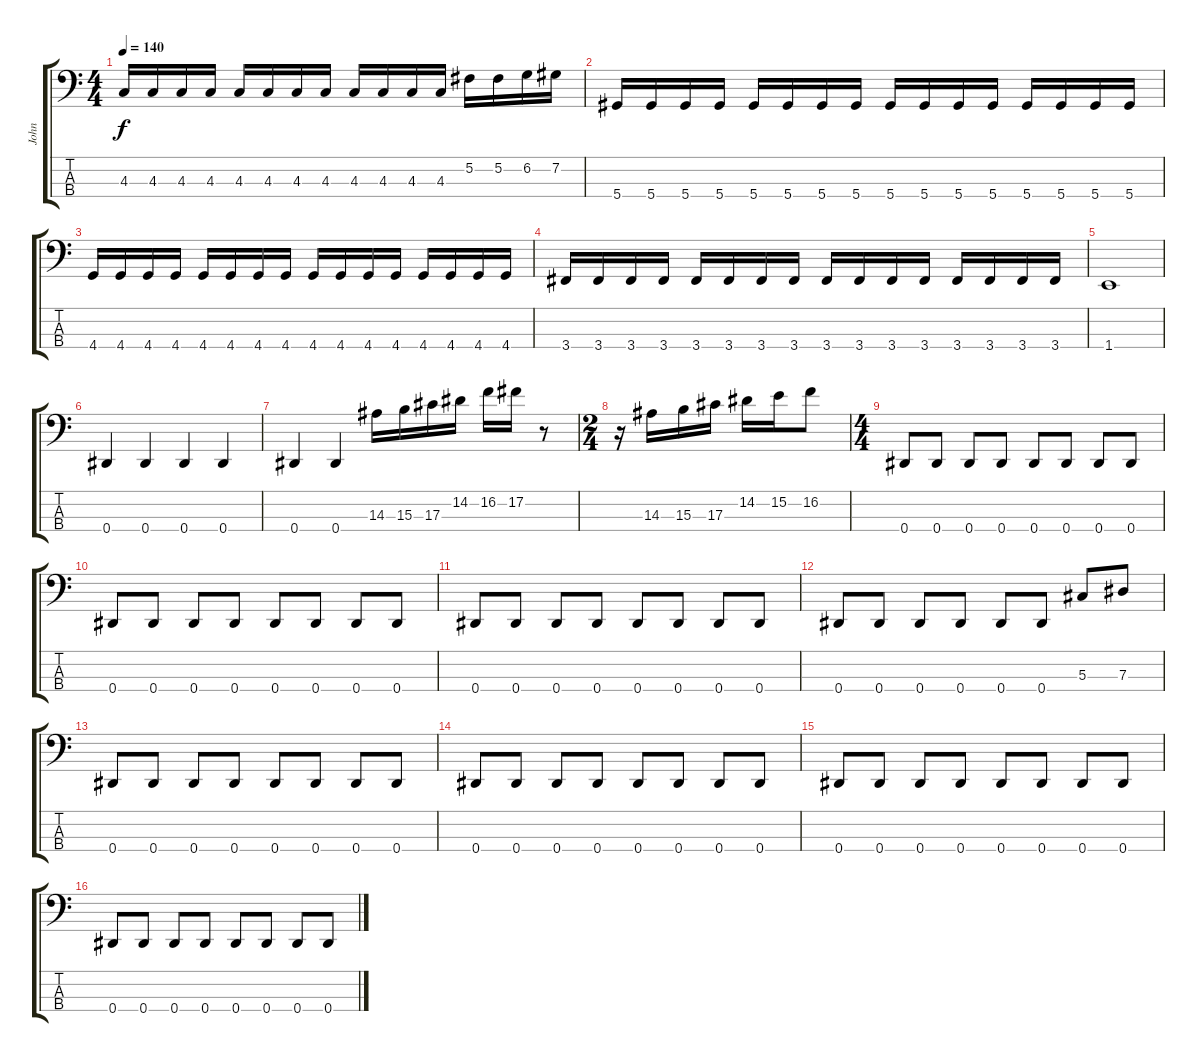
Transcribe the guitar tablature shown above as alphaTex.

\track ("John" "John") {instrument electricbassfinger}
\staff {score tabs}
\tuning (Gb2 Db2 Ab1 Eb1) {hide}
\ts (4 4)
\tempo 140
\clef f4
\ks c
4.3.16{dy f} 4.3.16 4.3.16 4.3.16 4.3.16 4.3.16 4.3.16 4.3.16 4.3.16 4.3.16 4.3.16 4.3.16 5.2.16 5.2.16 6.2.16 7.2.16 |
5.4.16 5.4.16 5.4.16 5.4.16 5.4.16 5.4.16 5.4.16 5.4.16 5.4.16 5.4.16 5.4.16 5.4.16 5.4.16 5.4.16 5.4.16 5.4.16 |
4.4.16 4.4.16 4.4.16 4.4.16 4.4.16 4.4.16 4.4.16 4.4.16 4.4.16 4.4.16 4.4.16 4.4.16 4.4.16 4.4.16 4.4.16 4.4.16 |
3.4.16 3.4.16 3.4.16 3.4.16 3.4.16 3.4.16 3.4.16 3.4.16 3.4.16 3.4.16 3.4.16 3.4.16 3.4.16 3.4.16 3.4.16 3.4.16 |
1.4.1 |
0.4.4 0.4.4 0.4.4 0.4.4 |
0.4.4 0.4.4 14.3.16 15.3.16 17.3.16 14.2.16 16.2.16 17.2.16 r.8 |
\ts (2 4)
r.16 14.3.16 15.3.16 17.3.16 14.2.16 15.2.16 16.2.8 |
\ts (4 4)
0.4.8 0.4.8 0.4.8 0.4.8 0.4.8 0.4.8 0.4.8 0.4.8 |
0.4.8 0.4.8 0.4.8 0.4.8 0.4.8 0.4.8 0.4.8 0.4.8 |
0.4.8 0.4.8 0.4.8 0.4.8 0.4.8 0.4.8 0.4.8 0.4.8 |
0.4.8 0.4.8 0.4.8 0.4.8 0.4.8 0.4.8 5.3.8 7.3.8 |
0.4.8 0.4.8 0.4.8 0.4.8 0.4.8 0.4.8 0.4.8 0.4.8 |
0.4.8 0.4.8 0.4.8 0.4.8 0.4.8 0.4.8 0.4.8 0.4.8 |
0.4.8 0.4.8 0.4.8 0.4.8 0.4.8 0.4.8 0.4.8 0.4.8 |
0.4.8 0.4.8 0.4.8 0.4.8 0.4.8 0.4.8 0.4.8 0.4.8
